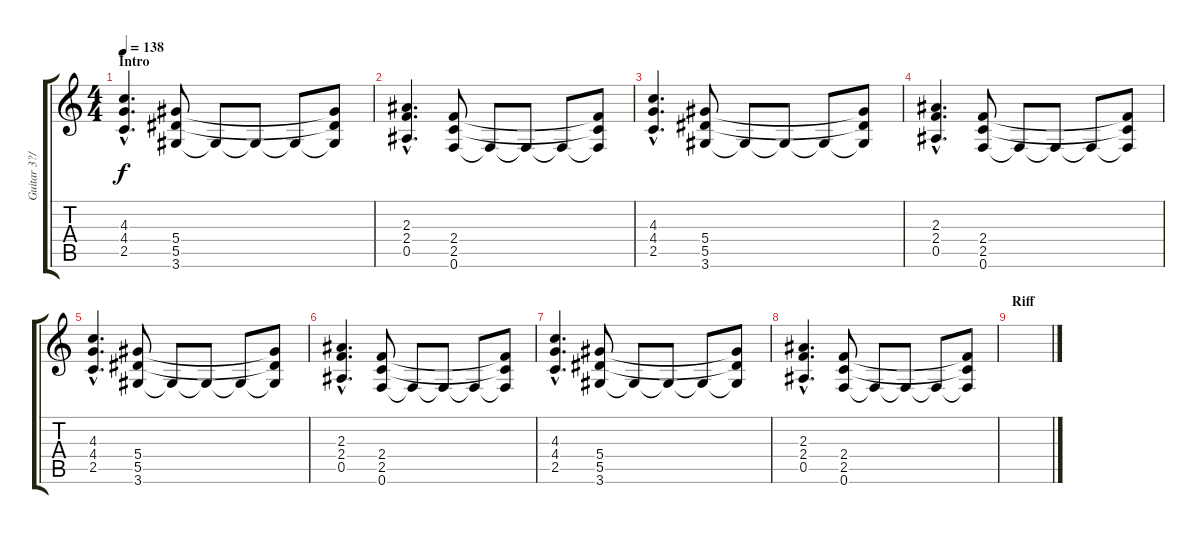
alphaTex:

\track ("Guitar 3?/Lead" "Guitar 3?/") {instrument distortionguitar}
\staff {score tabs}
\tuning (F4 C4 Ab3 Eb3 Bb2 F2) {hide}
\ts (4 4)
\section ("" "Intro")
\tempo 138
\clef g2
\ks c
(4.3{hac} 4.4{hac} 2.5{hac}).4{d dy f instrument distortionguitar} (5.4 5.5 3.6).8 3.6{t}.8 3.6{t}.8 3.6{t}.8 (5.4{t} 5.5{t} 3.6{t}).8 |
(2.3{hac} 2.4{hac} 0.5{hac}).4{d} (2.4 2.5 0.6).8 0.6{t}.8 0.6{t}.8 0.6{t}.8 (2.4{t} 2.5{t} 0.6{t}).8 |
(4.3{hac} 4.4{hac} 2.5{hac}).4{d} (5.4 5.5 3.6).8 3.6{t}.8 3.6{t}.8 3.6{t}.8 (5.4{t} 5.5{t} 3.6{t}).8 |
(2.3{hac} 2.4{hac} 0.5{hac}).4{d} (2.4 2.5 0.6).8 0.6{t}.8 0.6{t}.8 0.6{t}.8 (2.4{t} 2.5{t} 0.6{t}).8 |
(4.3{hac} 4.4{hac} 2.5{hac}).4{d} (5.4 5.5 3.6).8 3.6{t}.8 3.6{t}.8 3.6{t}.8 (5.4{t} 5.5{t} 3.6{t}).8 |
(2.3{hac} 2.4{hac} 0.5{hac}).4{d} (2.4 2.5 0.6).8 0.6{t}.8 0.6{t}.8 0.6{t}.8 (2.4{t} 2.5{t} 0.6{t}).8 |
(4.3{hac} 4.4{hac} 2.5{hac}).4{d} (5.4 5.5 3.6).8 3.6{t}.8 3.6{t}.8 3.6{t}.8 (5.4{t} 5.5{t} 3.6{t}).8 |
(2.3{hac} 2.4{hac} 0.5{hac}).4{d} (2.4 2.5 0.6).8 0.6{t}.8 0.6{t}.8 0.6{t}.8 (2.4{t} 2.5{t} 0.6{t}).8 |
\section ("" "Riff")
